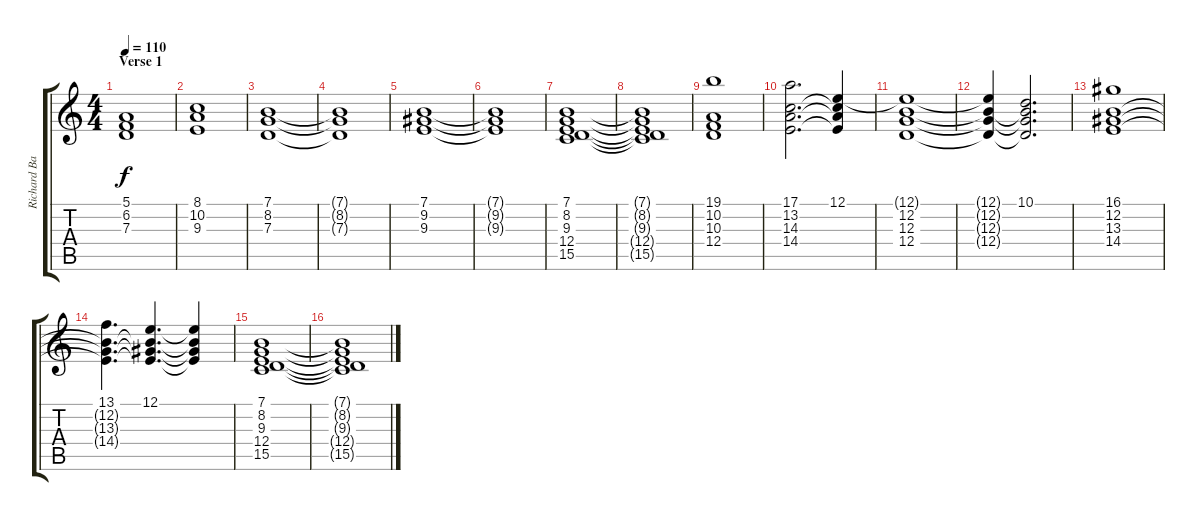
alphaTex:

\track ("Richard Barbieri - Keyboard 1" "Richard Ba") {instrument pad2warm}
\staff {score tabs}
\tuning (E4 B3 G3 D3 A2 E2) {hide}
\ts (4 4)
\section ("" "Verse 1")
\tempo 110
\clef g2
\ks c
(5.1 6.2 7.3).1{dy f} |
(8.1 10.2 9.3).1 |
(7.1 8.2 7.3).1 |
(7.1{t} 8.2{t} 7.3{t}).1 |
(7.1 9.2 9.3).1 |
(7.1{t} 9.2{t} 9.3{t}).1 |
(7.1 8.2 9.3 12.4 15.5).1 |
(7.1{t} 8.2{t} 9.3{t} 12.4{t} 15.5{t}).1 |
(19.1 10.2 10.3 12.4).1 |
(17.1 13.2 14.3 14.4).2{d} (12.1 13.2{t} 14.3{t} 14.4{t}).4 |
(12.1{t} 12.2 12.3 12.4).1 |
(12.1{t} 12.2{t} 12.3{t} 12.4{t}).4 (10.1 12.2{t} 12.3{t} 12.4{t}).2{d} |
(16.1 12.2 13.3 14.4).1 |
(13.1 12.2{t} 13.3{t} 14.4{t}).4{d} (12.1 12.2{t} 13.3{t} 14.4{t}).4{d} (12.1{t} 12.2{t} 13.3{t} 14.4{t}).4 |
(7.1 8.2 9.3 12.4 15.5).1 |
(7.1{t} 8.2{t} 9.3{t} 12.4{t} 15.5{t}).1
